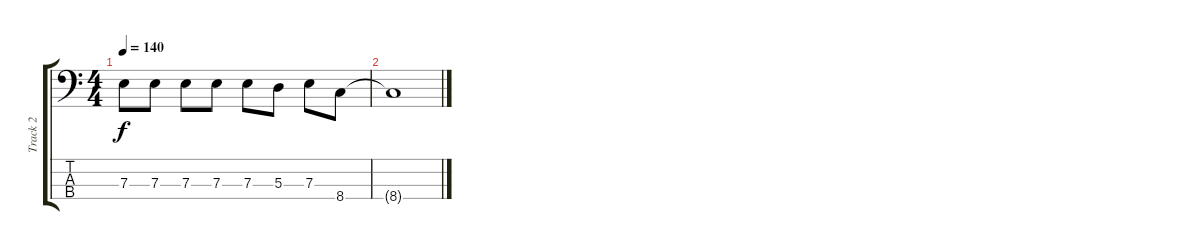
\track ("Track 2" "Track 2") {instrument electricbassfinger}
\staff {score tabs}
\tuning (G2 D2 A1 E1) {hide}
\ts (4 4)
\tempo 140
\clef f4
\ks c
7.3.8{dy f} 7.3.8 7.3.8 7.3.8 7.3.8 5.3.8 7.3.8 8.4.8 |
8.4{t}.1
